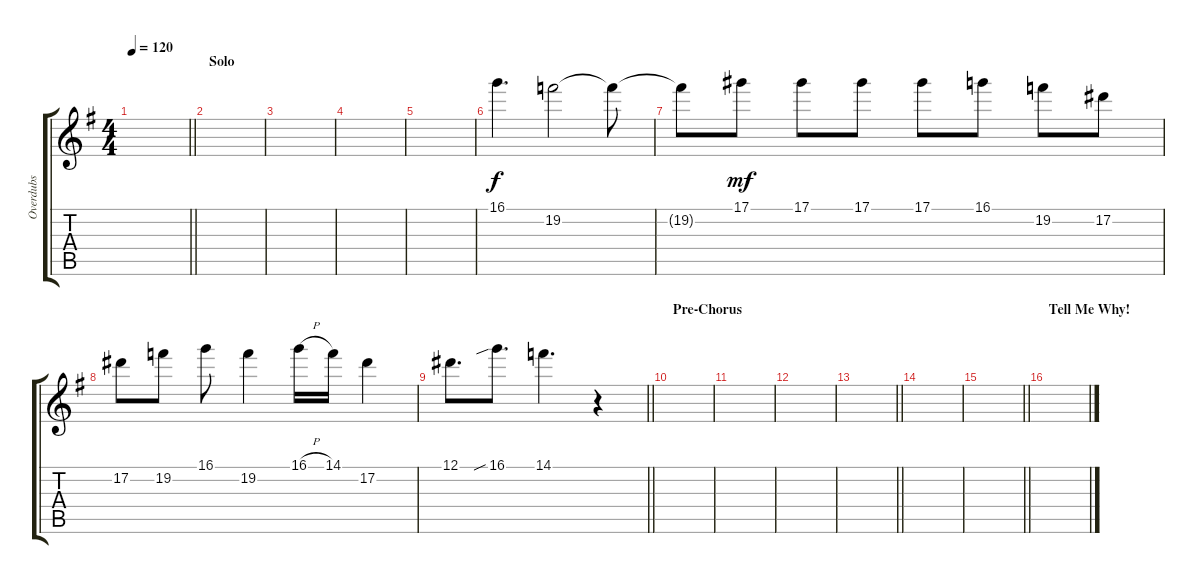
\track ("Overdubs" "Overdubs") {instrument overdrivenguitar}
\staff {score tabs}
\tuning (Eb4 Bb3 Gb3 Db3 Ab2 Eb2) {hide}
\ts (4 4)
\tempo 120
\clef g2
\barLineRight lightlight
\ks g
|
\section ("" "Solo")
|
|
|
|
16.1.4{d} 19.2.2 19.2{t}.8{dy f} |
19.2{t}.8 17.1.8{dy mf} 17.1.8 17.1.8 17.1.8 16.1.8 19.2.8 17.2.8 |
17.2.8 19.2.8 16.1.8 19.2.4 16.1{h}.16 14.1.16 17.2.4 |
\barLineRight lightlight
12.1.8{d} 16.1{sib}.8{d} 14.1.4{d} r.4 |
\section ("" "Pre-Chorus")
|
|
|
\barLineRight lightlight
|
|
\barLineRight lightlight
|
\section ("" "Tell Me Why!")
